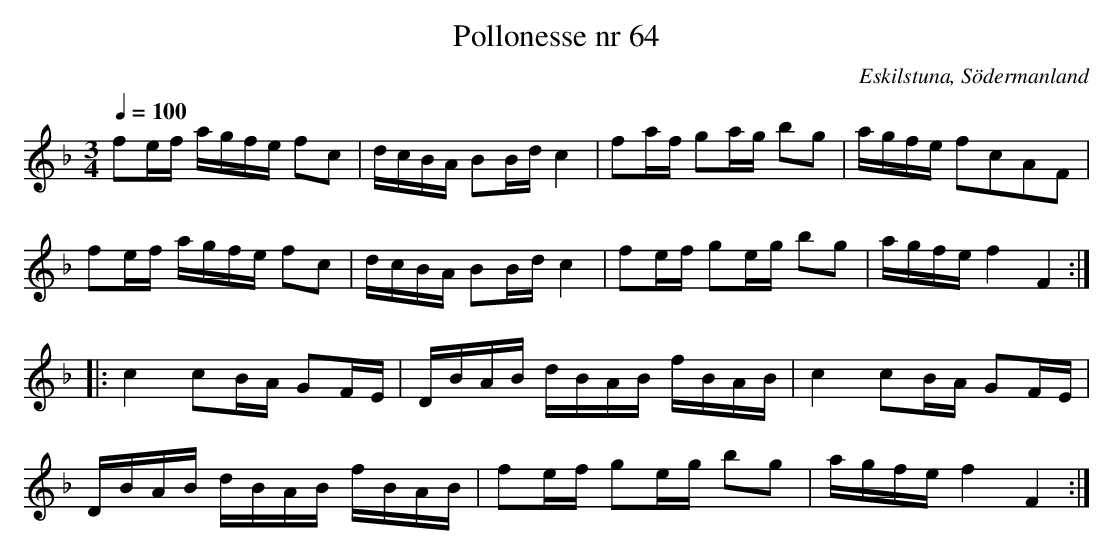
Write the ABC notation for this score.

X:1
T:Pollonesse nr 64
O:Eskilstuna, Södermanland
M:3/4
L:1/16
K:F
Q:1/4=100
V:1
f2ef agfe f2c2 | dcBA B2Bd c4 | f2af g2ag b2g2 | agfe f2c2A2F2 |
f2ef agfe f2c2 | dcBA B2Bd c4 | f2ef g2eg b2g2 | agfe f4 F4 :|
|: c4 c2BA G2FE | DBAB dBAB fBAB | c4 c2BA G2FE |
DBAB dBAB fBAB | f2ef g2eg b2g2 | agfe f4 F4 :|
